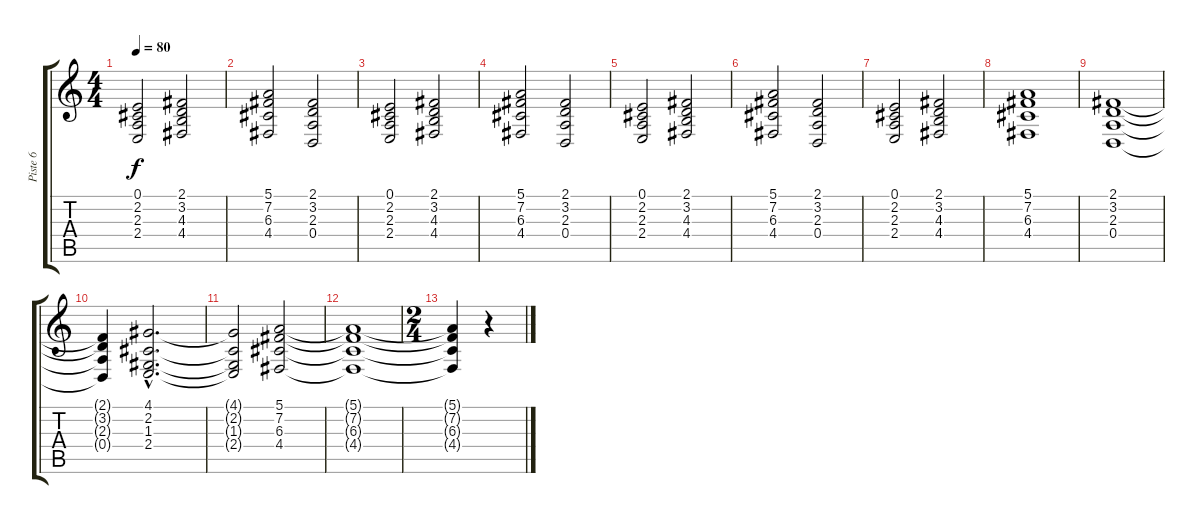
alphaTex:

\track ("Piste 6" "Piste 6") {instrument lead2sawtooth}
\staff {score tabs}
\tuning (E4 B3 G3 D3 A2 E2) {hide}
\ts (4 4)
\tempo 80
\clef g2
\ks c
(0.1 2.2 2.3 2.4).2{dy f} (2.1 3.2 4.3 4.4).2 |
(5.1 7.2 6.3 4.4).2 (2.1 3.2 2.3 0.4).2 |
(0.1 2.2 2.3 2.4).2 (2.1 3.2 4.3 4.4).2 |
(5.1 7.2 6.3 4.4).2 (2.1 3.2 2.3 0.4).2 |
(0.1 2.2 2.3 2.4).2 (2.1 3.2 4.3 4.4).2 |
(5.1 7.2 6.3 4.4).2 (2.1 3.2 2.3 0.4).2 |
(0.1 2.2 2.3 2.4).2 (2.1 3.2 4.3 4.4).2 |
(5.1 7.2 6.3 4.4).1 |
(2.1 3.2 2.3 0.4).1 |
(2.1{t} 3.2{t} 2.3{t} 0.4{t}).4 (4.1{hac} 2.2{hac} 1.3{hac} 2.4{hac}).2{d} |
(4.1{t} 2.2{t} 1.3{t} 2.4{t}).2 (5.1 7.2 6.3 4.4).2 |
(5.1{t} 7.2{t} 6.3{t} 4.4{t}).1 |
\ts (2 4)
(5.1{t} 7.2{t} 6.3{t} 4.4{t}).4 r.4
